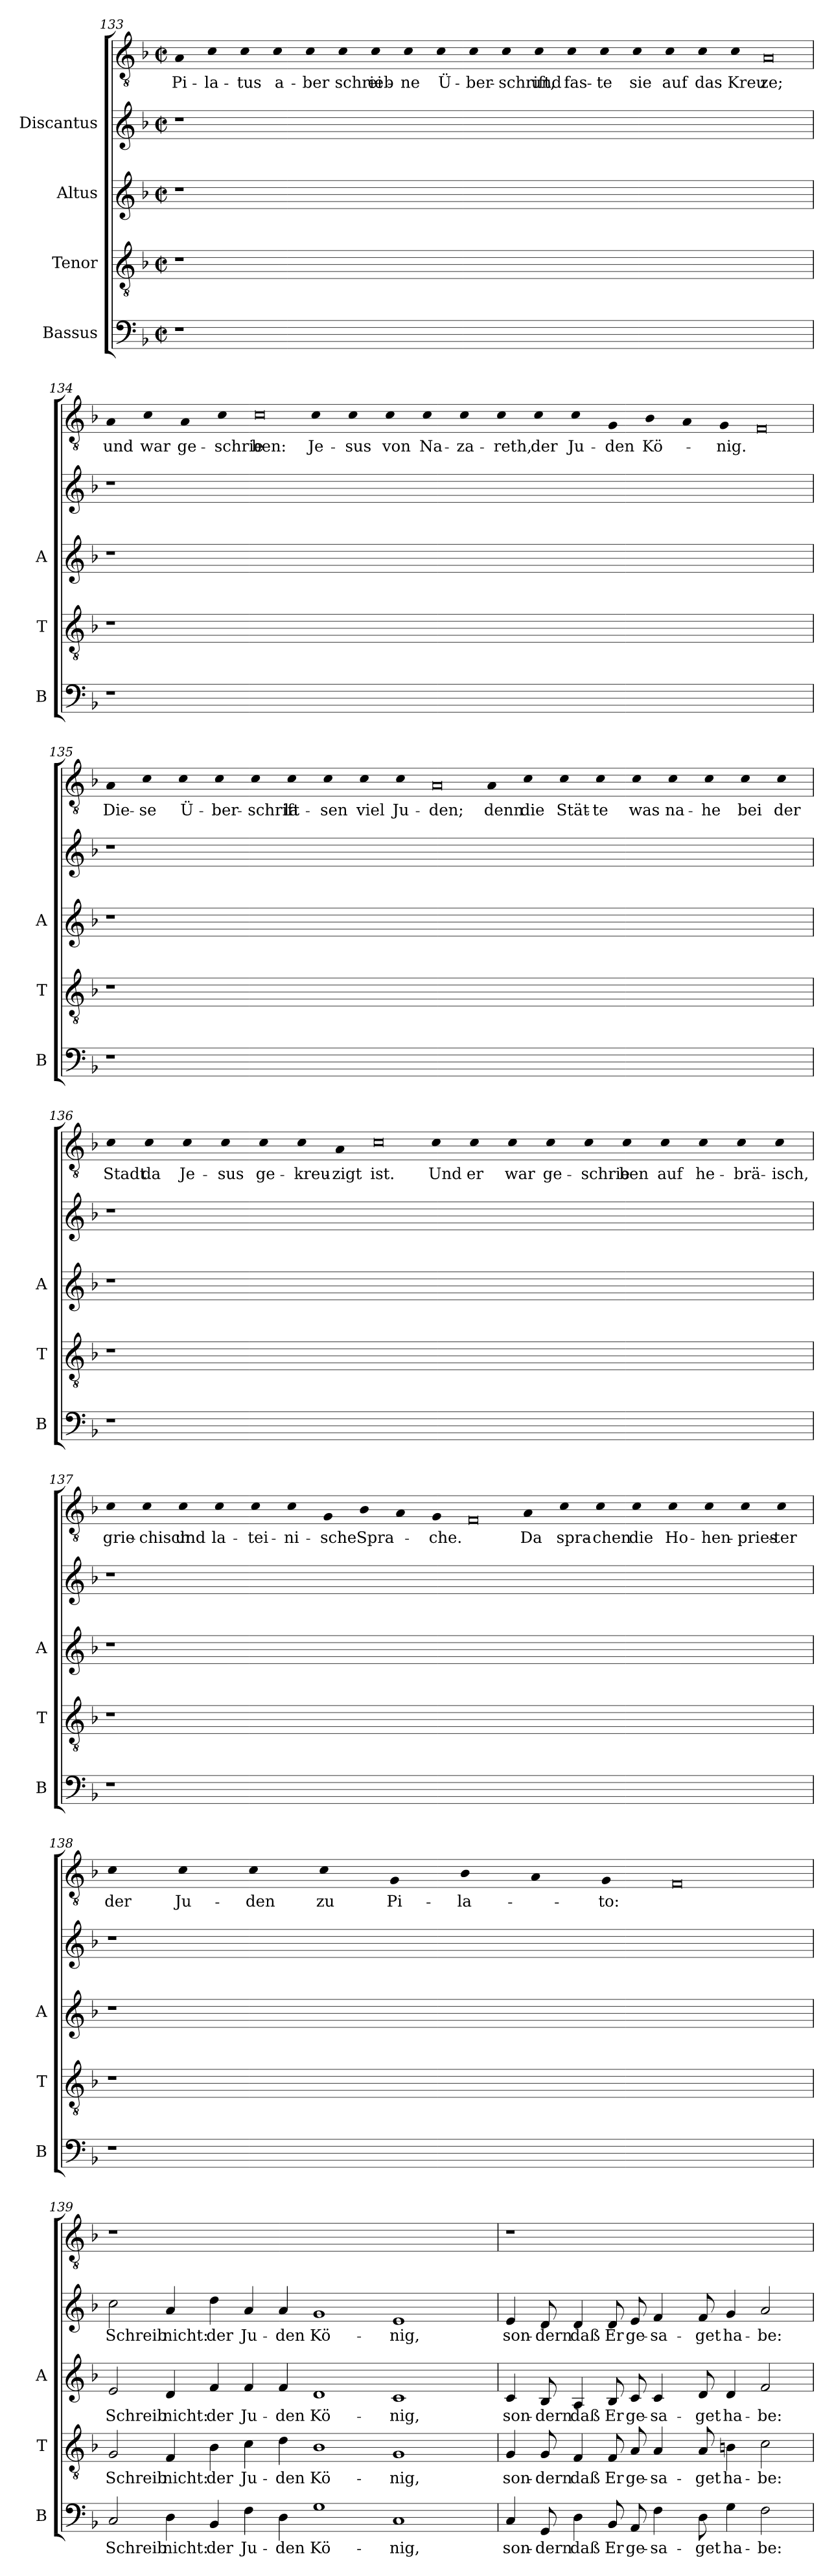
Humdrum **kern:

**kern	**text	**kern	**text	**kern	**text	**kern	**text	**kern	**text
*part5	*part5	*part4	*part4	*part3	*part3	*part2	*part2	*part1	*part1
*staff5	*staff5	*staff4	*staff4	*staff3	*staff3	*staff2	*staff2	*staff1	*staff1
*I"Bassus	*	*I"Tenor	*	*I"Altus	*	*I"Discantus	*	*	*
*I'B	*	*I'T	*	*I'A	*	*	*	*	*
!!LO:LB:g=z
*clefF4	*	*clefGv2	*	*clefG2	*	*clefG2	*	*clefGv2	*
*k[b-]	*	*k[b-]	*	*k[b-]	*	*k[b-]	*	*k[b-]	*
*F:	*	*F:	*	*F:	*	*F:	*	*F:	*
*M2/2	*	*M2/2	*	*M2/2	*	*M2/2	*	*M2/2	*
*met(c|)	*	*met(c|)	*	*met(c|)	*	*met(c|)	*	*met(c|)	*
=133	=133	=133	=133	=133	=133	=133	=133	=133	=133
!	!	!	!	!	!	!	!	!LO:N:head=solid	!
!	!	!	!	!	!	!	!	!	!LO:LY:b
1r	.	1r	.	1r	.	1r	.	1A	Pi-
!	!	!	!	!	!	!	!	!LO:N:head=solid	!
!	!	!	!	!	!	!	!	!	!LO:LY:b
1%19ryy	.	1%19ryy	.	1%19ryy	.	1%19ryy	.	1c	-la-
!	!	!	!	!	!	!	!	!LO:N:head=solid	!
!	!	!	!	!	!	!	!	!	!LO:LY:b
.	.	.	.	.	.	.	.	1c	-tus
!	!	!	!	!	!	!	!	!LO:N:head=solid	!
!	!	!	!	!	!	!	!	!	!LO:LY:b
.	.	.	.	.	.	.	.	1c	a-
!	!	!	!	!	!	!	!	!LO:N:head=solid	!
!	!	!	!	!	!	!	!	!	!LO:LY:b
.	.	.	.	.	.	.	.	1c	-ber
!	!	!	!	!	!	!	!	!LO:N:head=solid	!
!	!	!	!	!	!	!	!	!	!LO:LY:b
.	.	.	.	.	.	.	.	1c	schrieb
!	!	!	!	!	!	!	!	!LO:N:head=solid	!
!	!	!	!	!	!	!	!	!	!LO:LY:b
.	.	.	.	.	.	.	.	1c	ei-
!	!	!	!	!	!	!	!	!LO:N:head=solid	!
!	!	!	!	!	!	!	!	!	!LO:LY:b
.	.	.	.	.	.	.	.	1c	-ne
!	!	!	!	!	!	!	!	!LO:N:head=solid	!
!	!	!	!	!	!	!	!	!	!LO:LY:b
.	.	.	.	.	.	.	.	1c	Ü-
!	!	!	!	!	!	!	!	!LO:N:head=solid	!
!	!	!	!	!	!	!	!	!	!LO:LY:b
.	.	.	.	.	.	.	.	1c	-ber-
!	!	!	!	!	!	!	!	!LO:N:head=solid	!
!	!	!	!	!	!	!	!	!	!LO:LY:b
.	.	.	.	.	.	.	.	1c	-schrift,
!	!	!	!	!	!	!	!	!LO:N:head=solid	!
!	!	!	!	!	!	!	!	!	!LO:LY:b
.	.	.	.	.	.	.	.	1c	und
!	!	!	!	!	!	!	!	!LO:N:head=solid	!
!	!	!	!	!	!	!	!	!	!LO:LY:b
.	.	.	.	.	.	.	.	1c	fas-
!	!	!	!	!	!	!	!	!LO:N:head=solid	!
!	!	!	!	!	!	!	!	!	!LO:LY:b
.	.	.	.	.	.	.	.	1c	-te
!	!	!	!	!	!	!	!	!LO:N:head=solid	!
!	!	!	!	!	!	!	!	!	!LO:LY:b
.	.	.	.	.	.	.	.	1c	sie
!	!	!	!	!	!	!	!	!LO:N:head=solid	!
!	!	!	!	!	!	!	!	!	!LO:LY:b
.	.	.	.	.	.	.	.	1c	auf
!	!	!	!	!	!	!	!	!LO:N:head=solid	!
!	!	!	!	!	!	!	!	!	!LO:LY:b
.	.	.	.	.	.	.	.	1c	das
!	!	!	!	!	!	!	!	!LO:N:head=solid	!
!	!	!	!	!	!	!	!	!	!LO:LY:b
.	.	.	.	.	.	.	.	1c	Kreu-
!	!	!	!	!	!	!	!	!	!LO:LY:b
.	.	.	.	.	.	.	.	0A	-ze;
!!LO:PB:g=z
=134	=134	=134	=134	=134	=134	=134	=134	=134	=134
!	!	!	!	!	!	!	!	!LO:N:head=solid	!
!	!	!	!	!	!	!	!	!	!LO:LY:b
1r	.	1r	.	1r	.	1r	.	1A	und
!	!	!	!	!	!	!	!	!LO:N:head=solid	!
!	!	!	!	!	!	!	!	!	!LO:LY:b
1%19ryy	.	1%19ryy	.	1%19ryy	.	1%19ryy	.	1c	war
!	!	!	!	!	!	!	!	!LO:N:head=solid	!
!	!	!	!	!	!	!	!	!	!LO:LY:b
.	.	.	.	.	.	.	.	1A	ge-
!	!	!	!	!	!	!	!	!LO:N:head=solid	!
!	!	!	!	!	!	!	!	!	!LO:LY:b
.	.	.	.	.	.	.	.	1c	-schrie-
!	!	!	!	!	!	!	!	!	!LO:LY:b
.	.	.	.	.	.	.	.	0c	-ben:
!	!	!	!	!	!	!	!	!LO:N:head=solid	!
!	!	!	!	!	!	!	!	!	!LO:LY:b
.	.	.	.	.	.	.	.	1c	Je-
!	!	!	!	!	!	!	!	!LO:N:head=solid	!
!	!	!	!	!	!	!	!	!	!LO:LY:b
.	.	.	.	.	.	.	.	1c	-sus
!	!	!	!	!	!	!	!	!LO:N:head=solid	!
!	!	!	!	!	!	!	!	!	!LO:LY:b
.	.	.	.	.	.	.	.	1c	von
!	!	!	!	!	!	!	!	!LO:N:head=solid	!
!	!	!	!	!	!	!	!	!	!LO:LY:b
.	.	.	.	.	.	.	.	1c	Na-
!	!	!	!	!	!	!	!	!LO:N:head=solid	!
!	!	!	!	!	!	!	!	!	!LO:LY:b
.	.	.	.	.	.	.	.	1c	-za-
!	!	!	!	!	!	!	!	!LO:N:head=solid	!
!	!	!	!	!	!	!	!	!	!LO:LY:b
.	.	.	.	.	.	.	.	1c	-reth,
!	!	!	!	!	!	!	!	!LO:N:head=solid	!
!	!	!	!	!	!	!	!	!	!LO:LY:b
.	.	.	.	.	.	.	.	1c	der
!	!	!	!	!	!	!	!	!LO:N:head=solid	!
!	!	!	!	!	!	!	!	!	!LO:LY:b
.	.	.	.	.	.	.	.	1c	Ju-
!	!	!	!	!	!	!	!	!LO:N:head=solid	!
!	!	!	!	!	!	!	!	!	!LO:LY:b
.	.	.	.	.	.	.	.	1G	-den
!	!	!	!	!	!	!	!	!LO:N:head=solid	!
!	!	!	!	!	!	!	!	!	!LO:LY:b
.	.	.	.	.	.	.	.	1B-	Kö-
!	!	!	!	!	!	!	!	!LO:N:head=solid	!
.	.	.	.	.	.	.	.	1A	.
!	!	!	!	!	!	!	!	!LO:N:head=solid	!
!	!	!	!	!	!	!	!	!	!LO:LY:b
.	.	.	.	.	.	.	.	1G	-nig.
.	.	.	.	.	.	.	.	0F	.
!!LO:LB:g=z
=135	=135	=135	=135	=135	=135	=135	=135	=135	=135
!	!	!	!	!	!	!	!	!LO:N:head=solid	!
!	!	!	!	!	!	!	!	!	!LO:LY:b
1r	.	1r	.	1r	.	1r	.	1A	Die-
!	!	!	!	!	!	!	!	!LO:N:head=solid	!
!	!	!	!	!	!	!	!	!	!LO:LY:b
1%19ryy	.	1%19ryy	.	1%19ryy	.	1%19ryy	.	1c	-se
!	!	!	!	!	!	!	!	!LO:N:head=solid	!
!	!	!	!	!	!	!	!	!	!LO:LY:b
.	.	.	.	.	.	.	.	1c	Ü-
!	!	!	!	!	!	!	!	!LO:N:head=solid	!
!	!	!	!	!	!	!	!	!	!LO:LY:b
.	.	.	.	.	.	.	.	1c	-ber-
!	!	!	!	!	!	!	!	!LO:N:head=solid	!
!	!	!	!	!	!	!	!	!	!LO:LY:b
.	.	.	.	.	.	.	.	1c	-schrift
!	!	!	!	!	!	!	!	!LO:N:head=solid	!
!	!	!	!	!	!	!	!	!	!LO:LY:b
.	.	.	.	.	.	.	.	1c	la-
!	!	!	!	!	!	!	!	!LO:N:head=solid	!
!	!	!	!	!	!	!	!	!	!LO:LY:b
.	.	.	.	.	.	.	.	1c	-sen
!	!	!	!	!	!	!	!	!LO:N:head=solid	!
!	!	!	!	!	!	!	!	!	!LO:LY:b
.	.	.	.	.	.	.	.	1c	viel
!	!	!	!	!	!	!	!	!LO:N:head=solid	!
!	!	!	!	!	!	!	!	!	!LO:LY:b
.	.	.	.	.	.	.	.	1c	Ju-
!	!	!	!	!	!	!	!	!	!LO:LY:b
.	.	.	.	.	.	.	.	0A	-den;
!	!	!	!	!	!	!	!	!LO:N:head=solid	!
!	!	!	!	!	!	!	!	!	!LO:LY:b
.	.	.	.	.	.	.	.	1A	denn
!	!	!	!	!	!	!	!	!LO:N:head=solid	!
!	!	!	!	!	!	!	!	!	!LO:LY:b
.	.	.	.	.	.	.	.	1c	die
!	!	!	!	!	!	!	!	!LO:N:head=solid	!
!	!	!	!	!	!	!	!	!	!LO:LY:b
.	.	.	.	.	.	.	.	1c	Stät-
!	!	!	!	!	!	!	!	!LO:N:head=solid	!
!	!	!	!	!	!	!	!	!	!LO:LY:b
.	.	.	.	.	.	.	.	1c	-te
!	!	!	!	!	!	!	!	!LO:N:head=solid	!
!	!	!	!	!	!	!	!	!	!LO:LY:b
.	.	.	.	.	.	.	.	1c	was
!	!	!	!	!	!	!	!	!LO:N:head=solid	!
!	!	!	!	!	!	!	!	!	!LO:LY:b
.	.	.	.	.	.	.	.	1c	na-
!	!	!	!	!	!	!	!	!LO:N:head=solid	!
!	!	!	!	!	!	!	!	!	!LO:LY:b
.	.	.	.	.	.	.	.	1c	-he
!	!	!	!	!	!	!	!	!LO:N:head=solid	!
!	!	!	!	!	!	!	!	!	!LO:LY:b
.	.	.	.	.	.	.	.	1c	bei
!	!	!	!	!	!	!	!	!LO:N:head=solid	!
!	!	!	!	!	!	!	!	!	!LO:LY:b
.	.	.	.	.	.	.	.	1c	der
!!LO:LB:g=z
=136	=136	=136	=136	=136	=136	=136	=136	=136	=136
!	!	!	!	!	!	!	!	!LO:N:head=solid	!
!	!	!	!	!	!	!	!	!	!LO:LY:b
1r	.	1r	.	1r	.	1r	.	1c	Stadt
!	!	!	!	!	!	!	!	!LO:N:head=solid	!
!	!	!	!	!	!	!	!	!	!LO:LY:b
1%18ryy	.	1%18ryy	.	1%18ryy	.	1%18ryy	.	1c	da
!	!	!	!	!	!	!	!	!LO:N:head=solid	!
!	!	!	!	!	!	!	!	!	!LO:LY:b
.	.	.	.	.	.	.	.	1c	Je-
!	!	!	!	!	!	!	!	!LO:N:head=solid	!
!	!	!	!	!	!	!	!	!	!LO:LY:b
.	.	.	.	.	.	.	.	1c	-sus
!	!	!	!	!	!	!	!	!LO:N:head=solid	!
!	!	!	!	!	!	!	!	!	!LO:LY:b
.	.	.	.	.	.	.	.	1c	ge-
!	!	!	!	!	!	!	!	!LO:N:head=solid	!
!	!	!	!	!	!	!	!	!	!LO:LY:b
.	.	.	.	.	.	.	.	1c	-kreu-
!	!	!	!	!	!	!	!	!LO:N:head=solid	!
!	!	!	!	!	!	!	!	!	!LO:LY:b
.	.	.	.	.	.	.	.	1A	-zigt
!	!	!	!	!	!	!	!	!	!LO:LY:b
.	.	.	.	.	.	.	.	0c	ist.
!	!	!	!	!	!	!	!	!LO:N:head=solid	!
!	!	!	!	!	!	!	!	!	!LO:LY:b
.	.	.	.	.	.	.	.	1c	Und
!	!	!	!	!	!	!	!	!LO:N:head=solid	!
!	!	!	!	!	!	!	!	!	!LO:LY:b
.	.	.	.	.	.	.	.	1c	er
!	!	!	!	!	!	!	!	!LO:N:head=solid	!
!	!	!	!	!	!	!	!	!	!LO:LY:b
.	.	.	.	.	.	.	.	1c	war
!	!	!	!	!	!	!	!	!LO:N:head=solid	!
!	!	!	!	!	!	!	!	!	!LO:LY:b
.	.	.	.	.	.	.	.	1c	ge-
!	!	!	!	!	!	!	!	!LO:N:head=solid	!
!	!	!	!	!	!	!	!	!	!LO:LY:b
.	.	.	.	.	.	.	.	1c	-schrie-
!	!	!	!	!	!	!	!	!LO:N:head=solid	!
!	!	!	!	!	!	!	!	!	!LO:LY:b
.	.	.	.	.	.	.	.	1c	-ben
!	!	!	!	!	!	!	!	!LO:N:head=solid	!
!	!	!	!	!	!	!	!	!	!LO:LY:b
.	.	.	.	.	.	.	.	1c	auf
!	!	!	!	!	!	!	!	!LO:N:head=solid	!
!	!	!	!	!	!	!	!	!	!LO:LY:b
.	.	.	.	.	.	.	.	1c	he-
!	!	!	!	!	!	!	!	!LO:N:head=solid	!
!	!	!	!	!	!	!	!	!	!LO:LY:b
.	.	.	.	.	.	.	.	1c	-brä-
!	!	!	!	!	!	!	!	!LO:N:head=solid	!
!	!	!	!	!	!	!	!	!	!LO:LY:b
.	.	.	.	.	.	.	.	1c	-isch,
!!LO:LB:g=z
=137	=137	=137	=137	=137	=137	=137	=137	=137	=137
!	!	!	!	!	!	!	!	!LO:N:head=solid	!
!	!	!	!	!	!	!	!	!	!LO:LY:b
1r	.	1r	.	1r	.	1r	.	1c	grie-
!	!	!	!	!	!	!	!	!LO:N:head=solid	!
!	!	!	!	!	!	!	!	!	!LO:LY:b
1%19ryy	.	1%19ryy	.	1%19ryy	.	1%19ryy	.	1c	-chisch
!	!	!	!	!	!	!	!	!LO:N:head=solid	!
!	!	!	!	!	!	!	!	!	!LO:LY:b
.	.	.	.	.	.	.	.	1c	und
!	!	!	!	!	!	!	!	!LO:N:head=solid	!
!	!	!	!	!	!	!	!	!	!LO:LY:b
.	.	.	.	.	.	.	.	1c	la-
!	!	!	!	!	!	!	!	!LO:N:head=solid	!
!	!	!	!	!	!	!	!	!	!LO:LY:b
.	.	.	.	.	.	.	.	1c	-tei-
!	!	!	!	!	!	!	!	!LO:N:head=solid	!
!	!	!	!	!	!	!	!	!	!LO:LY:b
.	.	.	.	.	.	.	.	1c	-ni-
!	!	!	!	!	!	!	!	!LO:N:head=solid	!
!	!	!	!	!	!	!	!	!	!LO:LY:b
.	.	.	.	.	.	.	.	1G	-sche
!	!	!	!	!	!	!	!	!LO:N:head=solid	!
!	!	!	!	!	!	!	!	!	!LO:LY:b
.	.	.	.	.	.	.	.	1B-	Spra-
!	!	!	!	!	!	!	!	!LO:N:head=solid	!
.	.	.	.	.	.	.	.	1A	.
!	!	!	!	!	!	!	!	!LO:N:head=solid	!
!	!	!	!	!	!	!	!	!	!LO:LY:b
.	.	.	.	.	.	.	.	1G	-che.
.	.	.	.	.	.	.	.	0F	.
!	!	!	!	!	!	!	!	!LO:N:head=solid	!
!	!	!	!	!	!	!	!	!	!LO:LY:b
.	.	.	.	.	.	.	.	1A	Da
!	!	!	!	!	!	!	!	!LO:N:head=solid	!
!	!	!	!	!	!	!	!	!	!LO:LY:b
.	.	.	.	.	.	.	.	1c	spra-
!	!	!	!	!	!	!	!	!LO:N:head=solid	!
!	!	!	!	!	!	!	!	!	!LO:LY:b
.	.	.	.	.	.	.	.	1c	-chen
!	!	!	!	!	!	!	!	!LO:N:head=solid	!
!	!	!	!	!	!	!	!	!	!LO:LY:b
.	.	.	.	.	.	.	.	1c	die
!	!	!	!	!	!	!	!	!LO:N:head=solid	!
!	!	!	!	!	!	!	!	!	!LO:LY:b
.	.	.	.	.	.	.	.	1c	Ho-
!	!	!	!	!	!	!	!	!LO:N:head=solid	!
!	!	!	!	!	!	!	!	!	!LO:LY:b
.	.	.	.	.	.	.	.	1c	-hen-
!	!	!	!	!	!	!	!	!LO:N:head=solid	!
!	!	!	!	!	!	!	!	!	!LO:LY:b
.	.	.	.	.	.	.	.	1c	-pries-
!	!	!	!	!	!	!	!	!LO:N:head=solid	!
!	!	!	!	!	!	!	!	!	!LO:LY:b
.	.	.	.	.	.	.	.	1c	-ter
!!LO:LB:g=z
=138	=138	=138	=138	=138	=138	=138	=138	=138	=138
!	!	!	!	!	!	!	!	!LO:N:head=solid	!
!	!	!	!	!	!	!	!	!	!LO:LY:b
1r	.	1r	.	1r	.	1r	.	1c	der
!	!	!	!	!	!	!	!	!LO:N:head=solid	!
!	!	!	!	!	!	!	!	!	!LO:LY:b
000ryy	.	000ryy	.	000ryy	.	000ryy	.	1c	Ju-
!	!	!	!	!	!	!	!	!LO:N:head=solid	!
!	!	!	!	!	!	!	!	!	!LO:LY:b
.	.	.	.	.	.	.	.	1c	-den
!	!	!	!	!	!	!	!	!LO:N:head=solid	!
!	!	!	!	!	!	!	!	!	!LO:LY:b
.	.	.	.	.	.	.	.	1c	zu
!	!	!	!	!	!	!	!	!LO:N:head=solid	!
!	!	!	!	!	!	!	!	!	!LO:LY:b
.	.	.	.	.	.	.	.	1G	Pi-
!	!	!	!	!	!	!	!	!LO:N:head=solid	!
!	!	!	!	!	!	!	!	!	!LO:LY:b
.	.	.	.	.	.	.	.	1B-	-la-
!	!	!	!	!	!	!	!	!LO:N:head=solid	!
.	.	.	.	.	.	.	.	1A	.
!	!	!	!	!	!	!	!	!LO:N:head=solid	!
!	!	!	!	!	!	!	!	!	!LO:LY:b
.	.	.	.	.	.	.	.	1G	-to:
.	.	.	.	.	.	.	.	0F	.
1ryy	.	1ryy	.	1ryy	.	1ryy	.	.	.
!!LO:LB:g=z
=139	=139	=139	=139	=139	=139	=139	=139	=139	=139
!	!LO:LY:b	!	!	!	!	!	!	!	!
!	!	!	!LO:LY:b	!	!	!	!	!	!
!	!	!	!	!	!LO:LY:b	!	!	!	!
!	!	!	!	!	!	!	!LO:LY:b	!	!
2C/	Schreib	2G/	Schreib	2e/	Schreib	2cc\	Schreib	1r	.
!	!LO:LY:b	!	!	!	!	!	!	!	!
!	!	!	!LO:LY:b	!	!	!	!	!	!
!	!	!	!	!	!LO:LY:b	!	!	!	!
!	!	!	!	!	!	!	!LO:LY:b	!	!
4D\	nicht:	4F/	nicht:	4d/	nicht:	4a/	nicht:	.	.
!	!LO:LY:b	!	!	!	!	!	!	!	!
!	!	!	!LO:LY:b	!	!	!	!	!	!
!	!	!	!	!	!LO:LY:b	!	!	!	!
!	!	!	!	!	!	!	!LO:LY:b	!	!
4BB-/	der	4B-\	der	4f/	der	4dd\	der	.	.
!	!LO:LY:b	!	!	!	!	!	!	!	!
!	!	!	!LO:LY:b	!	!	!	!	!	!
!	!	!	!	!	!LO:LY:b	!	!	!	!
!	!	!	!	!	!	!	!LO:LY:b	!	!
4F\	Ju-	4c\	Ju-	4f/	Ju-	4a/	Ju-	0ryy	.
!	!LO:LY:b	!	!	!	!	!	!	!	!
!	!	!	!LO:LY:b	!	!	!	!	!	!
!	!	!	!	!	!LO:LY:b	!	!	!	!
!	!	!	!	!	!	!	!LO:LY:b	!	!
4D\	-den	4d\	-den	4f/	-den	4a/	-den	.	.
!	!LO:LY:b	!	!	!	!	!	!	!	!
!	!	!	!LO:LY:b	!	!	!	!	!	!
!	!	!	!	!	!LO:LY:b	!	!	!	!
!	!	!	!	!	!	!	!LO:LY:b	!	!
1G	Kö-	1B-	Kö-	1d	Kö-	1g	Kö-	.	.
!	!LO:LY:b	!	!	!	!	!	!	!	!
!	!	!	!LO:LY:b	!	!	!	!	!	!
!	!	!	!	!	!LO:LY:b	!	!	!	!
!	!	!	!	!	!	!	!LO:LY:b	!	!
1C	-nig,	1G	-nig,	1c	-nig,	1e	-nig,	.	.
.	.	.	.	.	.	.	.	2ryy	.
=140	=140	=140	=140	=140	=140	=140	=140	=140	=140
!	!LO:LY:b	!	!	!	!	!	!	!	!
!	!	!	!LO:LY:b	!	!	!	!	!	!
!	!	!	!	!	!LO:LY:b	!	!	!	!
!	!	!	!	!	!	!	!LO:LY:b	!	!
4C/	son-	4G/	son-	4c/	son-	4e/	son-	1r	.
!	!LO:LY:b	!	!	!	!	!	!	!	!
!	!	!	!LO:LY:b	!	!	!	!	!	!
!	!	!	!	!	!LO:LY:b	!	!	!	!
!	!	!	!	!	!	!	!LO:LY:b	!	!
8GG/	-dern	8G/	-dern	8B-/	-dern	8d/	-dern	.	.
!	!LO:LY:b	!	!	!	!	!	!	!	!
!	!	!	!LO:LY:b	!	!	!	!	!	!
!	!	!	!	!	!LO:LY:b	!	!	!	!
!	!	!	!	!	!	!	!LO:LY:b	!	!
4D\	daß	4F/	daß	4A/	daß	4d/	daß	.	.
!	!LO:LY:b	!	!	!	!	!	!	!	!
!	!	!	!LO:LY:b	!	!	!	!	!	!
!	!	!	!	!	!LO:LY:b	!	!	!	!
!	!	!	!	!	!	!	!LO:LY:b	!	!
8BB-/	Er	8F/	Er	8B-/	Er	8d/	Er	.	.
!	!LO:LY:b	!	!	!	!	!	!	!	!
!	!	!	!LO:LY:b	!	!	!	!	!	!
!	!	!	!	!	!LO:LY:b	!	!	!	!
!	!	!	!	!	!	!	!LO:LY:b	!	!
8AA/	ge-	8A/	ge-	8c/	ge-	8e/	ge-	.	.
!	!LO:LY:b	!	!	!	!	!	!	!	!
!	!	!	!LO:LY:b	!	!	!	!	!	!
!	!	!	!	!	!LO:LY:b	!	!	!	!
!	!	!	!	!	!	!	!LO:LY:b	!	!
4F\	-sa-	4A/	-sa-	4c/	-sa-	4f/	-sa-	.	.
.	.	.	.	.	.	.	.	1ryy	.
!	!LO:LY:b	!	!	!	!	!	!	!	!
!	!	!	!LO:LY:b	!	!	!	!	!	!
!	!	!	!	!	!LO:LY:b	!	!	!	!
!	!	!	!	!	!	!	!LO:LY:b	!	!
8D\	-get	8A/	-get	8d/	-get	8f/	-get	.	.
!	!LO:LY:b	!	!	!	!	!	!	!	!
!	!	!	!LO:LY:b	!	!	!	!	!	!
!	!	!	!	!	!LO:LY:b	!	!	!	!
!	!	!	!	!	!	!	!LO:LY:b	!	!
4G\	ha-	4Bn\	ha-	4d/	ha-	4g/	ha-	.	.
!	!LO:LY:b	!	!	!	!	!	!	!	!
!	!	!	!LO:LY:b	!	!	!	!	!	!
!	!	!	!	!	!LO:LY:b	!	!	!	!
!	!	!	!	!	!	!	!LO:LY:b	!	!
2F\	-be:	2c\	-be:	2f/	-be:	2a/	-be:	.	.
=	=	=	=	=	=	=	=	=	=
*-	*-	*-	*-	*-	*-	*-	*-	*-	*-
